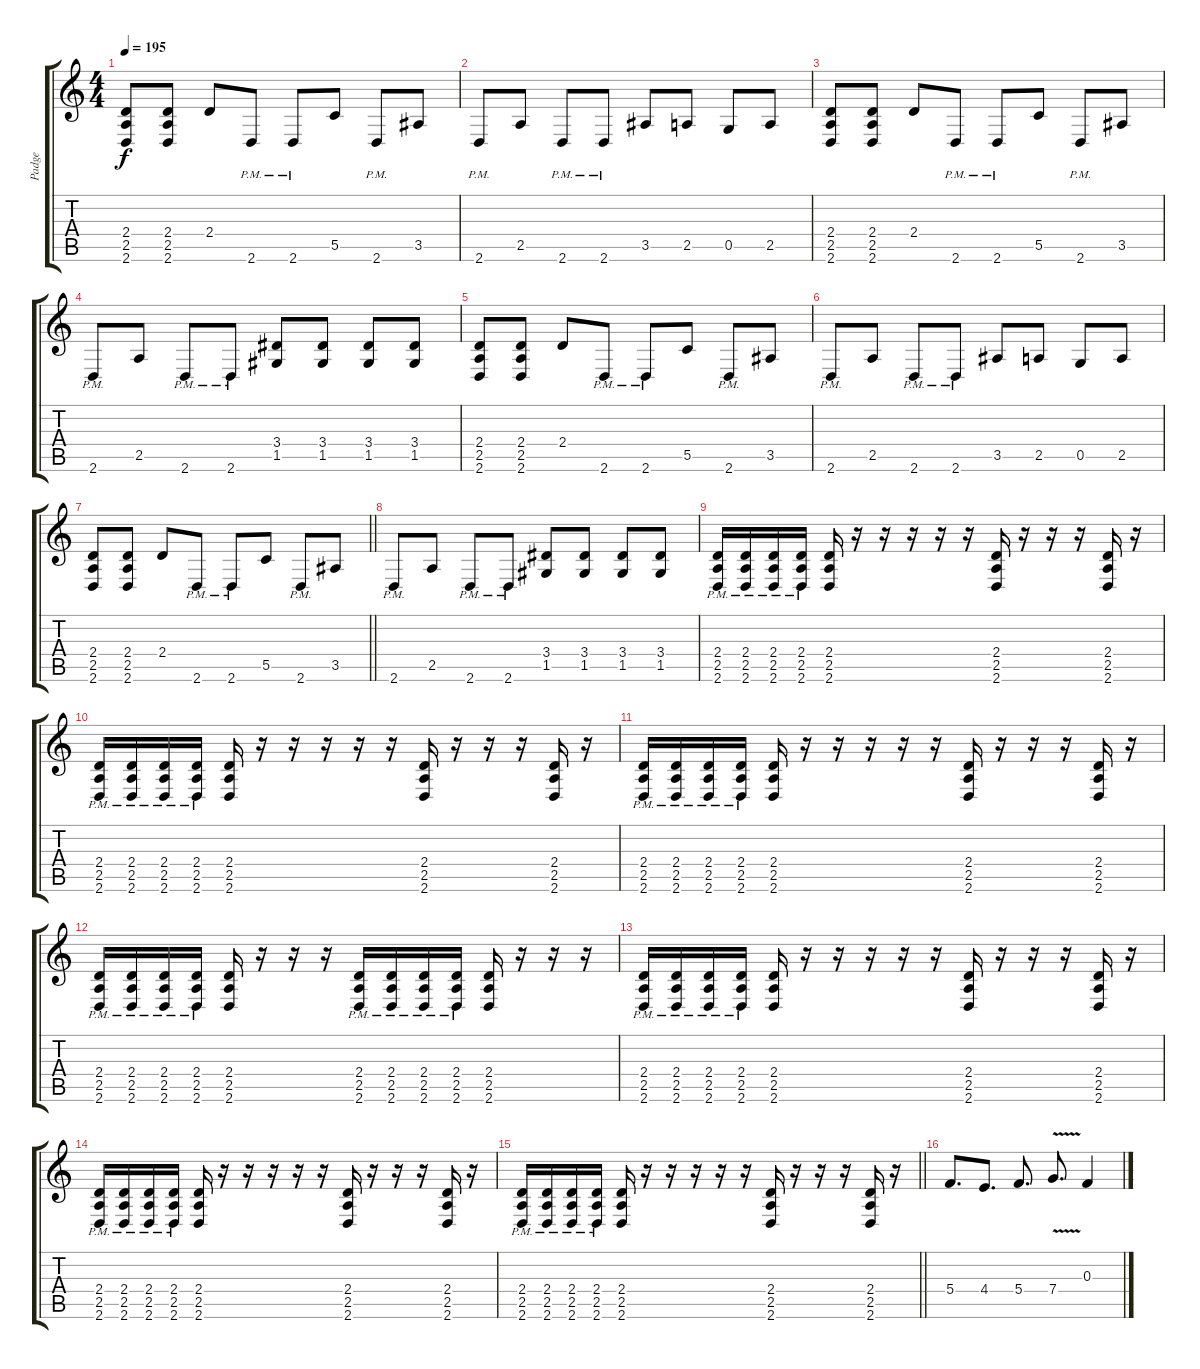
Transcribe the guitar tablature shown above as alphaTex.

\track ("Padge" "Padge") {instrument distortionguitar}
\staff {score tabs}
\tuning (D4 A3 F3 C3 G2 C2) {hide}
\ts (4 4)
\tempo 195
\clef g2
\ks c
(2.4 2.5 2.6).8{dy f} (2.4 2.5 2.6).8 2.4.8 2.6{pm}.8 2.6{pm}.8 5.5.8 2.6{pm}.8 3.5.8 |
2.6{pm}.8 2.5.8 2.6{pm}.8 2.6{pm}.8 3.5.8 2.5.8 0.5.8 2.5.8 |
(2.4 2.5 2.6).8 (2.4 2.5 2.6).8 2.4.8 2.6{pm}.8 2.6{pm}.8 5.5.8 2.6{pm}.8 3.5.8 |
2.6{pm}.8 2.5.8 2.6{pm}.8 2.6{pm}.8 (3.4 1.5).8 (3.4 1.5).8 (3.4 1.5).8 (3.4 1.5).8 |
(2.4 2.5 2.6).8 (2.4 2.5 2.6).8 2.4.8 2.6{pm}.8 2.6{pm}.8 5.5.8 2.6{pm}.8 3.5.8 |
2.6{pm}.8 2.5.8 2.6{pm}.8 2.6{pm}.8 3.5.8 2.5.8 0.5.8 2.5.8 |
\barLineRight lightlight
(2.4 2.5 2.6).8 (2.4 2.5 2.6).8 2.4.8 2.6{pm}.8 2.6{pm}.8 5.5.8 2.6{pm}.8 3.5.8 |
2.6{pm}.8 2.5.8 2.6{pm}.8 2.6{pm}.8 (3.4 1.5).8 (3.4 1.5).8 (3.4 1.5).8 (3.4 1.5).8 |
(2.4{pm} 2.5{pm} 2.6{pm}).16 (2.4{pm} 2.5{pm} 2.6{pm}).16 (2.4{pm} 2.5{pm} 2.6{pm}).16 (2.4{pm} 2.5{pm} 2.6{pm}).16 (2.4 2.5 2.6).16 r.16 r.16 r.16 r.16 r.16 (2.4 2.5 2.6).16 r.16 r.16 r.16 (2.4 2.5 2.6).16 r.16 |
(2.4{pm} 2.5{pm} 2.6{pm}).16 (2.4{pm} 2.5{pm} 2.6{pm}).16 (2.4{pm} 2.5{pm} 2.6{pm}).16 (2.4{pm} 2.5{pm} 2.6{pm}).16 (2.4 2.5 2.6).16 r.16 r.16 r.16 r.16 r.16 (2.4 2.5 2.6).16 r.16 r.16 r.16 (2.4 2.5 2.6).16 r.16 |
(2.4{pm} 2.5{pm} 2.6{pm}).16 (2.4{pm} 2.5{pm} 2.6{pm}).16 (2.4{pm} 2.5{pm} 2.6{pm}).16 (2.4{pm} 2.5{pm} 2.6{pm}).16 (2.4 2.5 2.6).16 r.16 r.16 r.16 r.16 r.16 (2.4 2.5 2.6).16 r.16 r.16 r.16 (2.4 2.5 2.6).16 r.16 |
(2.4{pm} 2.5{pm} 2.6{pm}).16 (2.4{pm} 2.5{pm} 2.6{pm}).16 (2.4{pm} 2.5{pm} 2.6{pm}).16 (2.4{pm} 2.5{pm} 2.6{pm}).16 (2.4 2.5 2.6).16 r.16 r.16 r.16 (2.4{pm} 2.5{pm} 2.6{pm}).16 (2.4{pm} 2.5{pm} 2.6{pm}).16 (2.4{pm} 2.5{pm} 2.6{pm}).16 (2.4{pm} 2.5{pm} 2.6{pm}).16 (2.4 2.5 2.6).16 r.16 r.16 r.16 |
(2.4{pm} 2.5{pm} 2.6{pm}).16 (2.4{pm} 2.5{pm} 2.6{pm}).16 (2.4{pm} 2.5{pm} 2.6{pm}).16 (2.4{pm} 2.5{pm} 2.6{pm}).16 (2.4 2.5 2.6).16 r.16 r.16 r.16 r.16 r.16 (2.4 2.5 2.6).16 r.16 r.16 r.16 (2.4 2.5 2.6).16 r.16 |
(2.4{pm} 2.5{pm} 2.6{pm}).16 (2.4{pm} 2.5{pm} 2.6{pm}).16 (2.4{pm} 2.5{pm} 2.6{pm}).16 (2.4{pm} 2.5{pm} 2.6{pm}).16 (2.4 2.5 2.6).16 r.16 r.16 r.16 r.16 r.16 (2.4 2.5 2.6).16 r.16 r.16 r.16 (2.4 2.5 2.6).16 r.16 |
\barLineRight lightlight
(2.4{pm} 2.5{pm} 2.6{pm}).16 (2.4{pm} 2.5{pm} 2.6{pm}).16 (2.4{pm} 2.5{pm} 2.6{pm}).16 (2.4{pm} 2.5{pm} 2.6{pm}).16 (2.4 2.5 2.6).16 r.16 r.16 r.16 r.16 r.16 (2.4 2.5 2.6).16 r.16 r.16 r.16 (2.4 2.5 2.6).16 r.16 |
5.4.8{d} 4.4.8{d} 5.4.8{d} 7.4{v}.8{d} 0.3.4
